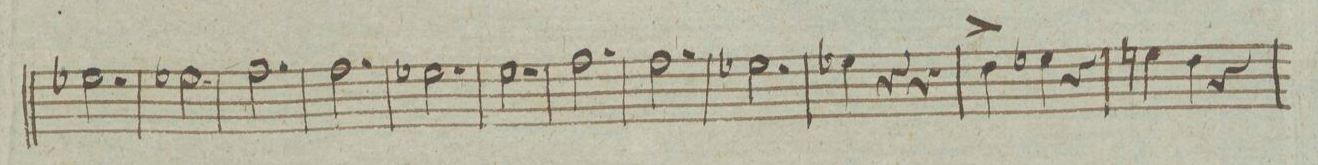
**kern	**dynam
*I"Cornu. Primo in F	*
*clefG2	*
*k[b-]	*
*met(c|)	*
*M3/4	*
2.a-X\	.
=100	=100
2.a-X\	.
=101	=101
2.b-\	.
=102	=102
2.b-\	.
=103	=103
2.a-X\	.
=104	=104
2.a\	.
=105	=105
2.b-\	.
=106	=106
2.b-\	.
=107	=107
2.a-X\	.
=108	=108
4a-X\	.
2r	.
=109	=109
4g\^	.
4a-X\	.
4r	.
=110	=110
4an\	.
4g\	.
4r	.
=111	=111
*-	*-
